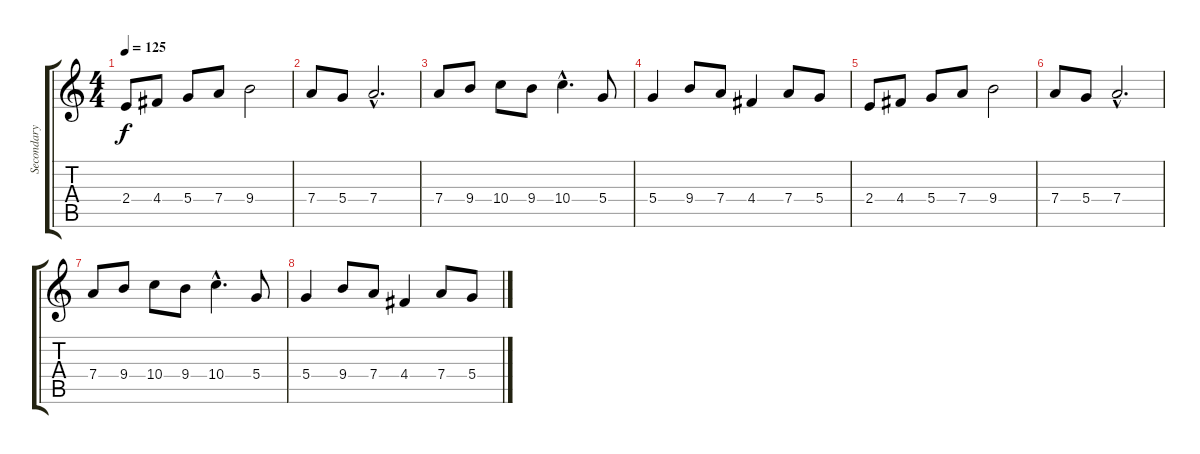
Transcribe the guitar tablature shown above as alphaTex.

\track ("Secondary Guitar" "Secondary ") {instrument overdrivenguitar}
\staff {score tabs}
\tuning (E4 B3 G3 D3 A2 E2) {hide}
\ts (4 4)
\tempo 125
\clef g2
\ks c
2.4.8{dy f} 4.4.8 5.4.8 7.4.8 9.4.2 |
7.4.8 5.4.8 7.4{hac}.2{d} |
7.4.8 9.4.8 10.4.8 9.4.8 10.4{hac}.4{d} 5.4.8 |
5.4.4 9.4.8 7.4.8 4.4.4 7.4.8 5.4.8 |
2.4.8 4.4.8 5.4.8 7.4.8 9.4.2 |
7.4.8 5.4.8 7.4{hac}.2{d} |
7.4.8 9.4.8 10.4.8 9.4.8 10.4{hac}.4{d} 5.4.8 |
5.4.4 9.4.8 7.4.8 4.4.4 7.4.8 5.4.8
